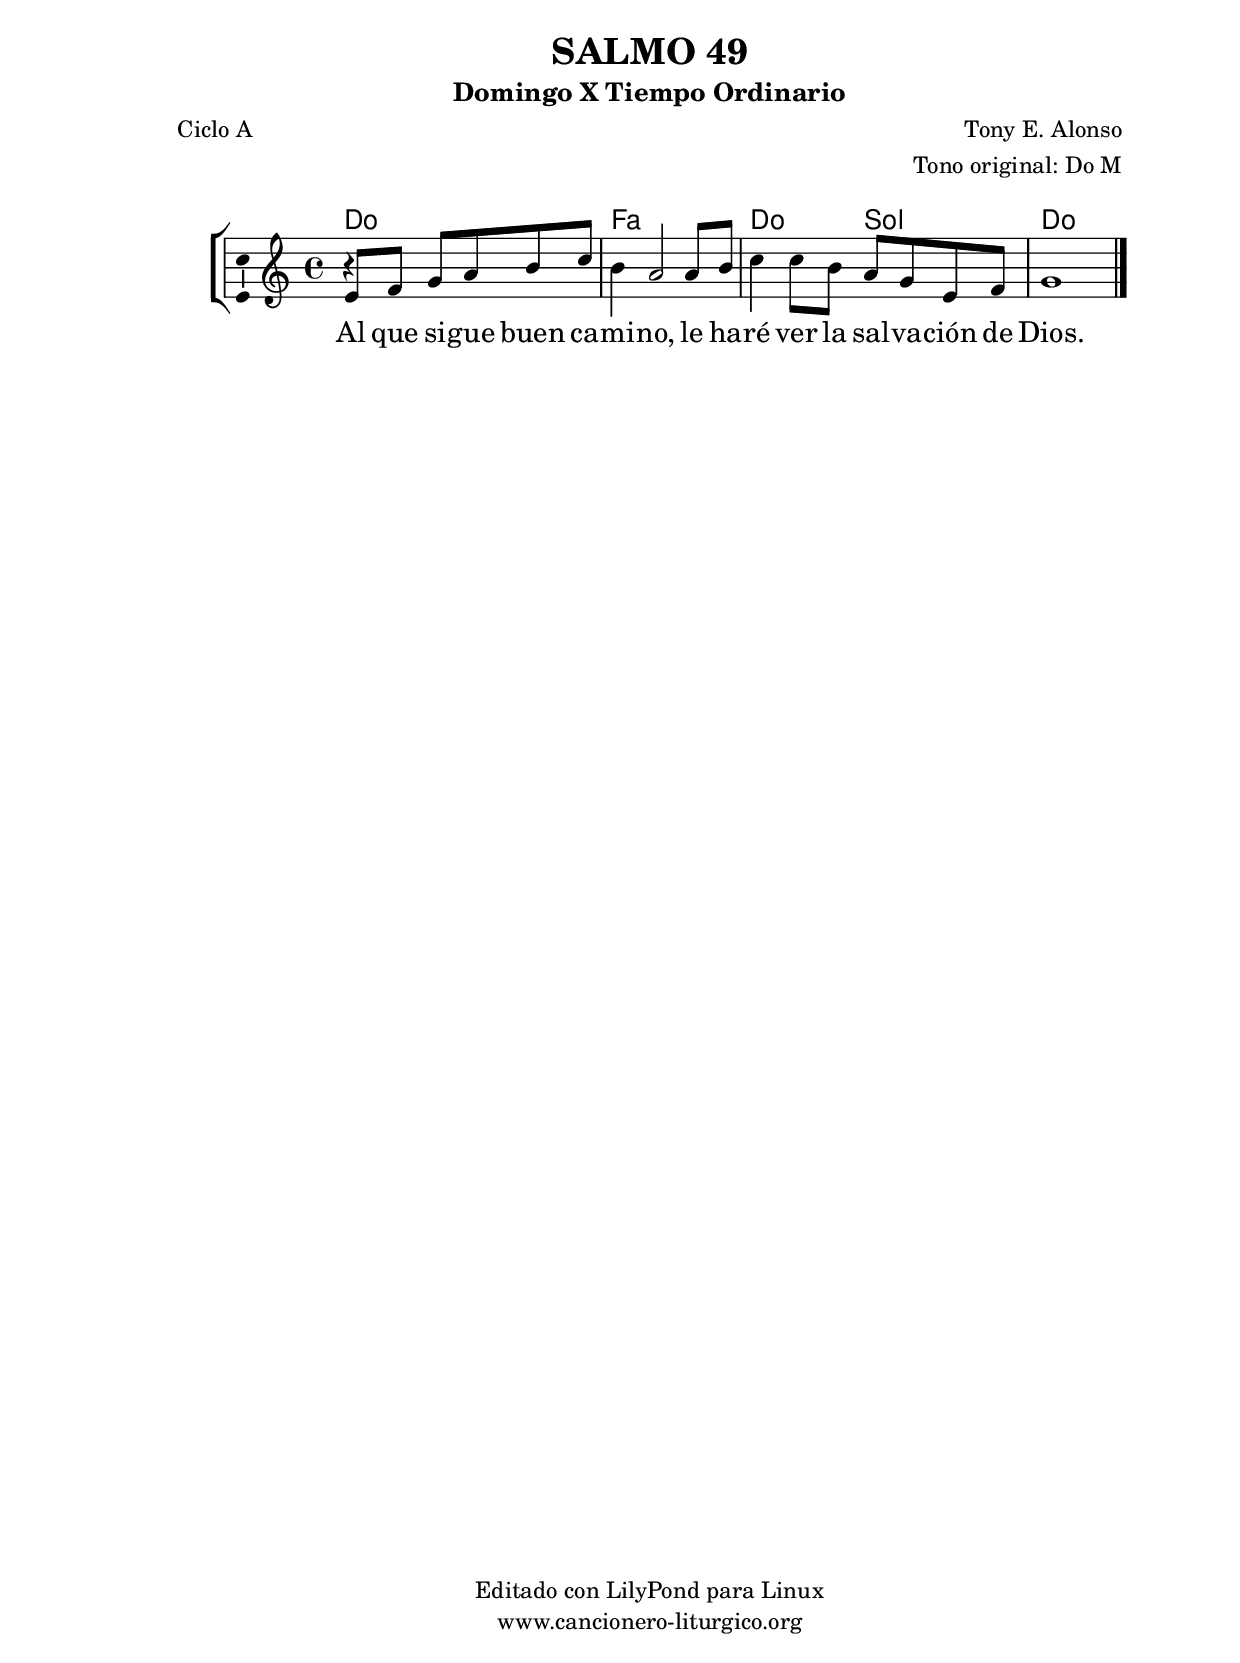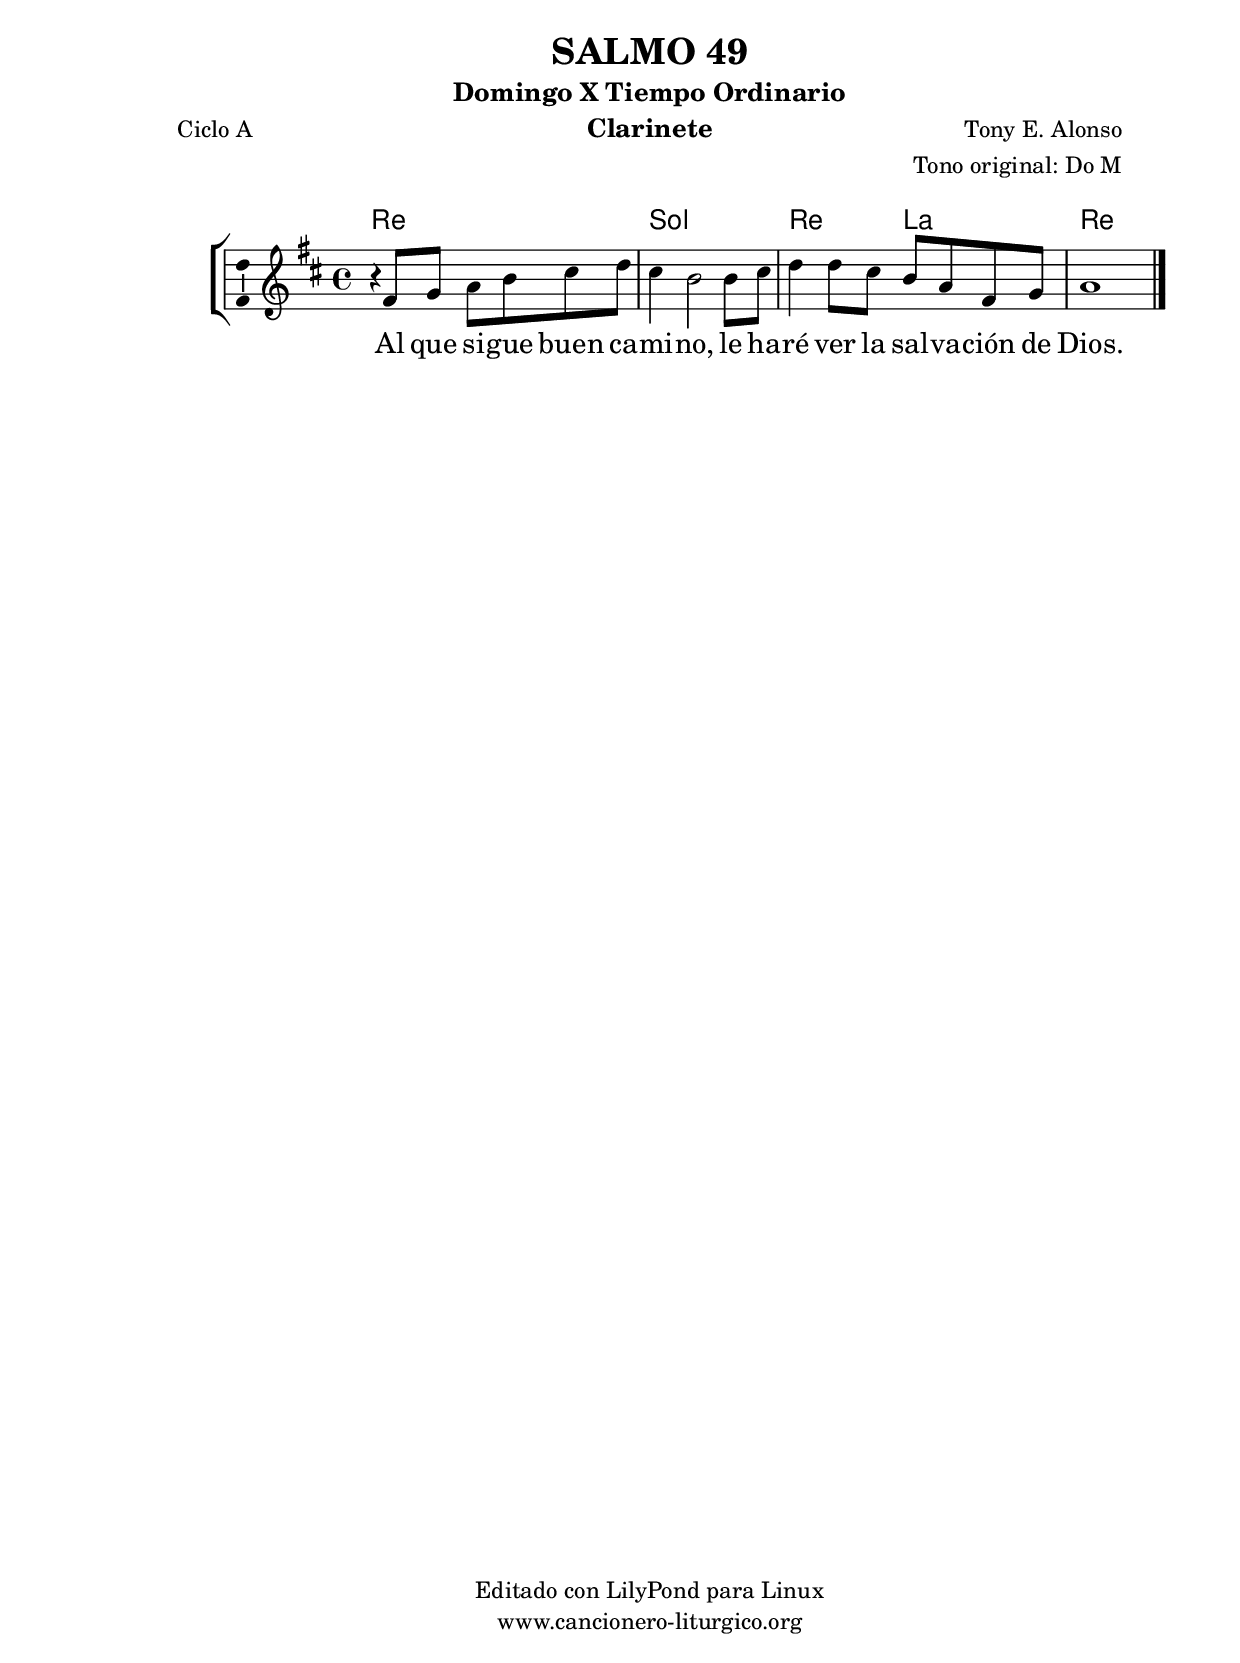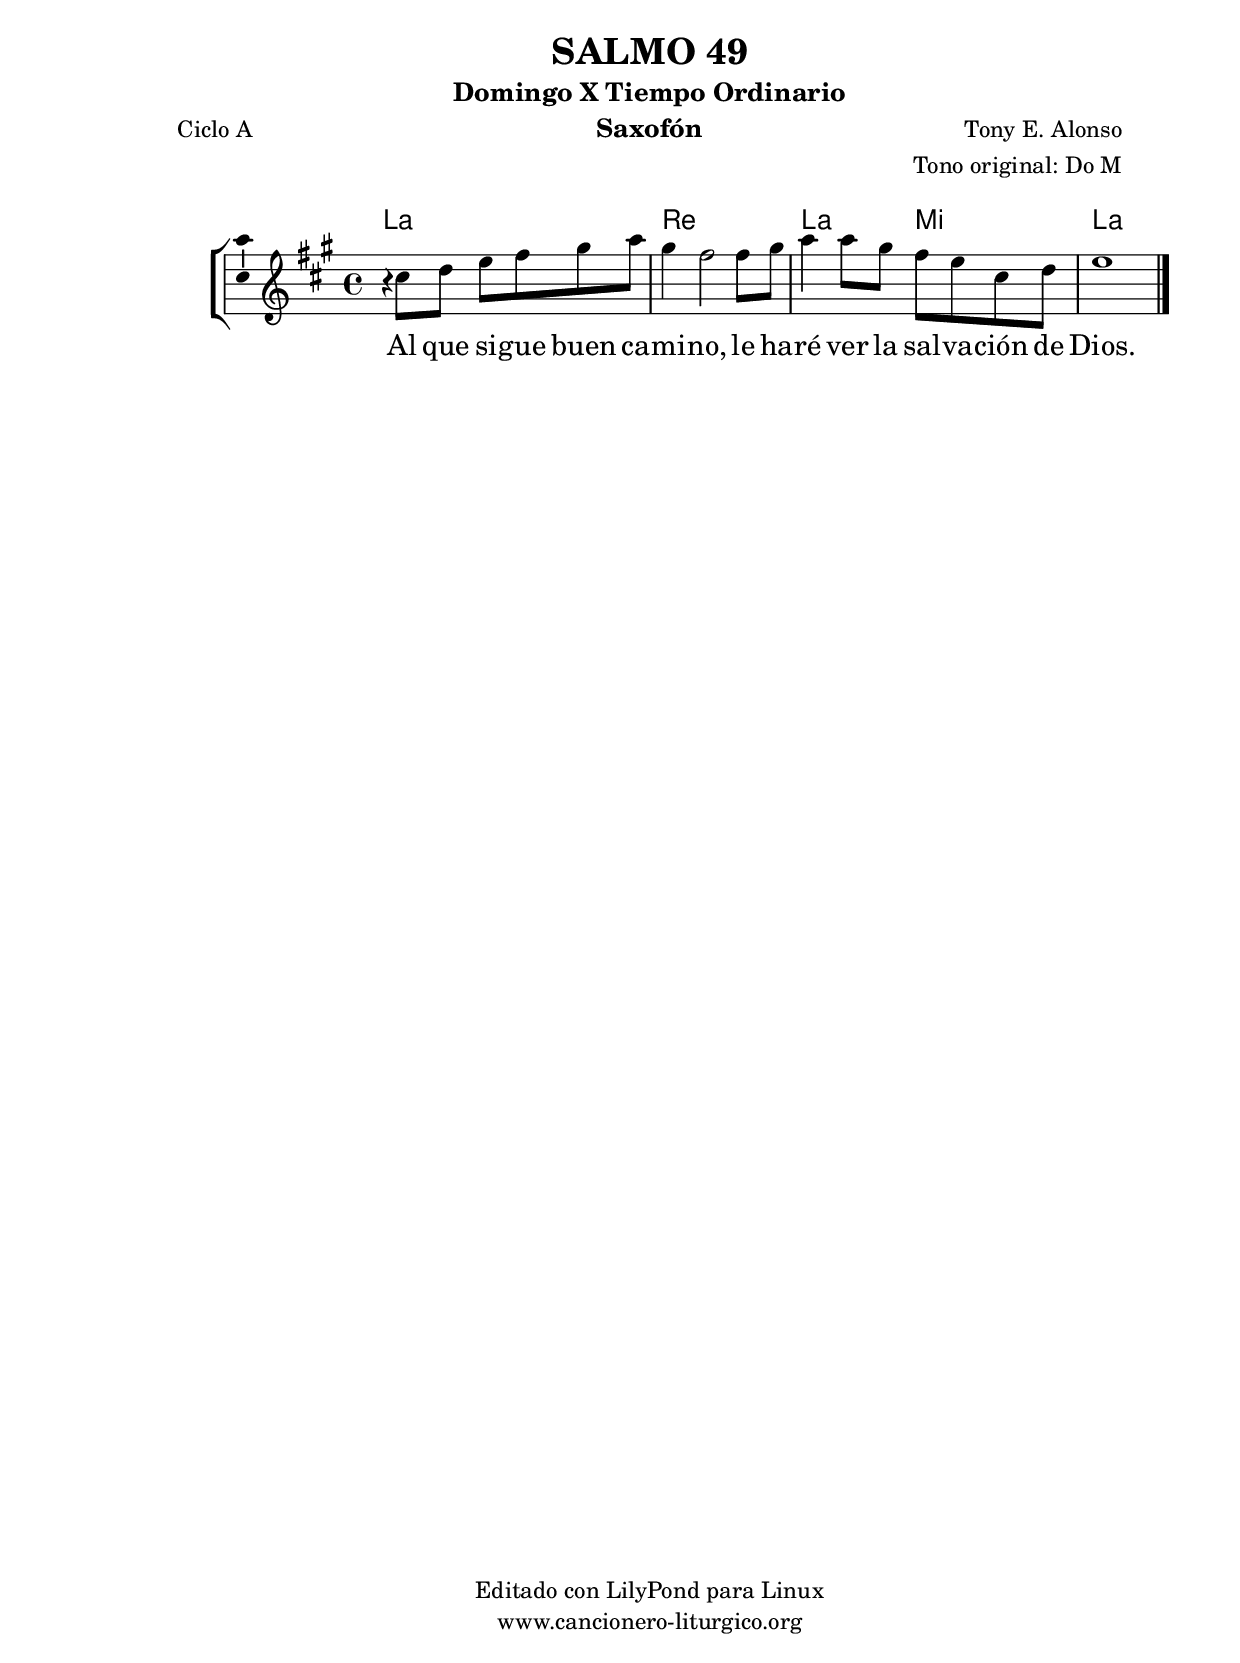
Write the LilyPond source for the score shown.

%
%para convertir .midi en .wav:
%timidity filename.midi -Ow -o finename.wav
%
%
%Para convertir de .wav a .mp3:
%lame -h -m j filename.wav
%
%
%para escuchar el midi:
%timidity nombrefichero.midi
%


%versión de lilypond para la que se ha escrito esta partitura:
\version "2.16.0"

	%Tamaño papel
	#(set-default-paper-size "a4")
	%Tamaño partitura
	#(set-global-staff-size 20)
	%No responde al pulsar sobre una nota
	#(ly:set-option 'point-and-click #f)

%parámetros del encabezamiento:
\header {
	title = "SALMO 49"
	subtitle = "Domingo X Tiempo Ordinario"
	composer = "Tony E. Alonso"
	poet = "Ciclo A"
	meter = ""
	arranger = "Tono original: Do M"
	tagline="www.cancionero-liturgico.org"
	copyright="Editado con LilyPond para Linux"
	tiempo = "Ordinario"
	usos = "Salmo"
	letra = "Al que sigue buen camino, le haré ver la salvación de Dios."
	}

%parámetros asociados al papel:
\paper  {
	oddHeaderMarkup = \markup {\fill-line { \on-the-fly #not-first-page \fromproperty #'header:title \on-the-fly #not-first-page \fromproperty #'header:composer }}
	evenHeaderMarkup = \markup {\fill-line { \fromproperty #'header:composer \fromproperty #'header:title }}
	#(set-paper-size "a4")
	print-page-number = ##f
	first-page-number = 1
	print-first-page-number = ##f
%	head-separation = 3.0 \cm
	top-margin = 2.0 \cm
	bottom-margin = 0.5\cm
%%%	bottom-margin = -1.0\cm
	left-margin = 3.0 \cm
	line-width = 16.0 \cm 
	indent = 8\mm
	interscoreline = 2.\mm
	between-system-space = 15\mm
%	para que las partituras no llenen la hoja:
	ragged-bottom = ##t
%	idem para la última hoja:
	ragged-last-bottom = ##f
%	para que las partituras llenen el ancho del papel:
	ragged-last = ##f
	after-title-space = 2.5 \cm
%page-count=1
system-count=1

	%Flexible Vertical Spacing
%	markup-markup-spacing =
%	#'((basic-distance . 15) (minimum-distance . 15) (padding . 3))
	markup-system-spacing =
	#'((basic-distance . 15) (minimum-distance . 15) (padding . 3))
	system-system-spacing =
	#'((basic-distance . 15) (minimum-distance . 15) (padding . 3))
	score-system-spacing =
	#'((basic-distance . 15) (minimum-distance . 15) (padding . 5))
%	top-system-spacing = % header
%	#'((basic-distance . 8) (minimum-distance . 0) (padding . 3))
%	top-markup-spacing =
%	#'((basic-distance . 20) (minimum-distance . 20) (padding . 3))
	last-bottom-spacing = % footer
	#'((basic-distance . 5) (minimum-distance . 5) (padding . 3))
%	score-markup-spacing =
%	#'((basic-distance . 16) (minimum-distance . 13) (padding . 3))

	}


%parámetros que afectan a toda la partitura:
global =  {
	%clave de sol (G):
	\clef G
	%armadura:
%	\transpose d c
	\key c \major
	\tempo 4=100
	\set Score.tempoHideNote = ##t
	}


acordes = {
	\italianChords
	\chordmode {
%	\transpose d c
{

c2 c f f c g c c

	}
	}
}


melodia = 
{
%	\transpose d c
	\relative c'{
	\time 4/4

r4 e8 f g a b c
b4 a2 a8 b
c4 c8 b a g e f
g1

	\bar "|."
	}
	}


texto = \lyricmode {
Al que si -- gue buen ca -- mi -- no,
le ha -- ré ver la sal -- va -- ción de Dios.
	}


acordesStaff = \context ChordNames = acordesStaff <<
	\set chordChanges = ##t
	\acordes
	>>


vozStaff = \context Voice = vozStaff
\with {\consists "Ambitus_engraver"}
<<
%	\set Staff.instrumentName = ""
%	\set Staff.shortInstrumentName = ""
%	\set Staff.midiInstrument = #"clarinet"
%	\set Staff.midiInstrument = #"cello"
%	\set Staff.midiInstrument = #"flute"
	\set Staff.midiInstrument = #"electric guitar (jazz)"
%	\set Staff.midiInstrument = #"english horn"
%	\set Staff.midiInstrument = #"violin"
%	\set Staff.midiInstrument = #"glockenspiel"
	\set Staff.midiMinimumVolume = #0.7
	\set Staff.midiMaximumVolume = #0.9
	\global
	\melodia
	>>


textoStaff = \context Lyrics = textoStaff <<
	\lyricsto vozStaff \texto
	>>

\book {
	\score {
		\context ChoirStaff {
			\override StaffGroup.SystemStartBracket #'collapse-height = #1
			\override Score.SystemStartBar #'collapse-height = #1
			<<
			\acordesStaff
			\vozStaff
			\textoStaff
			>>
			}
		\layout {
	    		\context {
				\Lyrics
				\override LyricText #'font-size = #2
				}
	   		 \context {
				\Score
				%fontSize = #3
				\override StaffSymbol #'staff-space = #(magstep +3)
				%\override Beam #'thickness = #0.55
				%\override SpacingSpanner #'spacing-increment = #1.0
				%\override Slur #'height-limit = #1.5
				}
			}
		}
	\score {
		\unfoldRepeats
		\context ChoirStaff {
			<<
			\acordesStaff
			\vozStaff
			>>
			}
		\midi {
	  		\context {
	  			\Score
				tempoWholesPerMinute = #(ly:make-moment 70 4)
				}
			}
		}
	}

%Partitura para clarinete
#(define output-suffix "C")
\book {
	\header{
		instrument = "Clarinete"
		}
	\score {
		\context ChoirStaff {
			\override StaffGroup.SystemStartBracket #'collapse-height = #1
			\override Score.SystemStartBar #'collapse-height = #1
\transpose c d
			<<
			\acordesStaff
			\vozStaff
			\textoStaff
			>>
			}
		\layout {
	    		\context {
				\Lyrics
				\override LyricText #'font-size = #2
				}
	   		 \context {
				\Score
				\override StaffSymbol #'staff-space = #(magstep +3)
				}
			}
		}
	}

%Partitura para saxofón
#(define output-suffix "S")
\book {
	\header{
		instrument = "Saxofón"
		}
	\score {
		\context ChoirStaff {
			\override StaffGroup.SystemStartBracket #'collapse-height = #1
			\override Score.SystemStartBar #'collapse-height = #1
\transpose c a
			<<
			\acordesStaff
			\vozStaff
			\textoStaff
			>>
			}
		\layout {
	    		\context {
				\Lyrics
				\override LyricText #'font-size = #2
				}
	   		 \context {
				\Score
				\override StaffSymbol #'staff-space = #(magstep +3)
				}
			}
		}
	}

